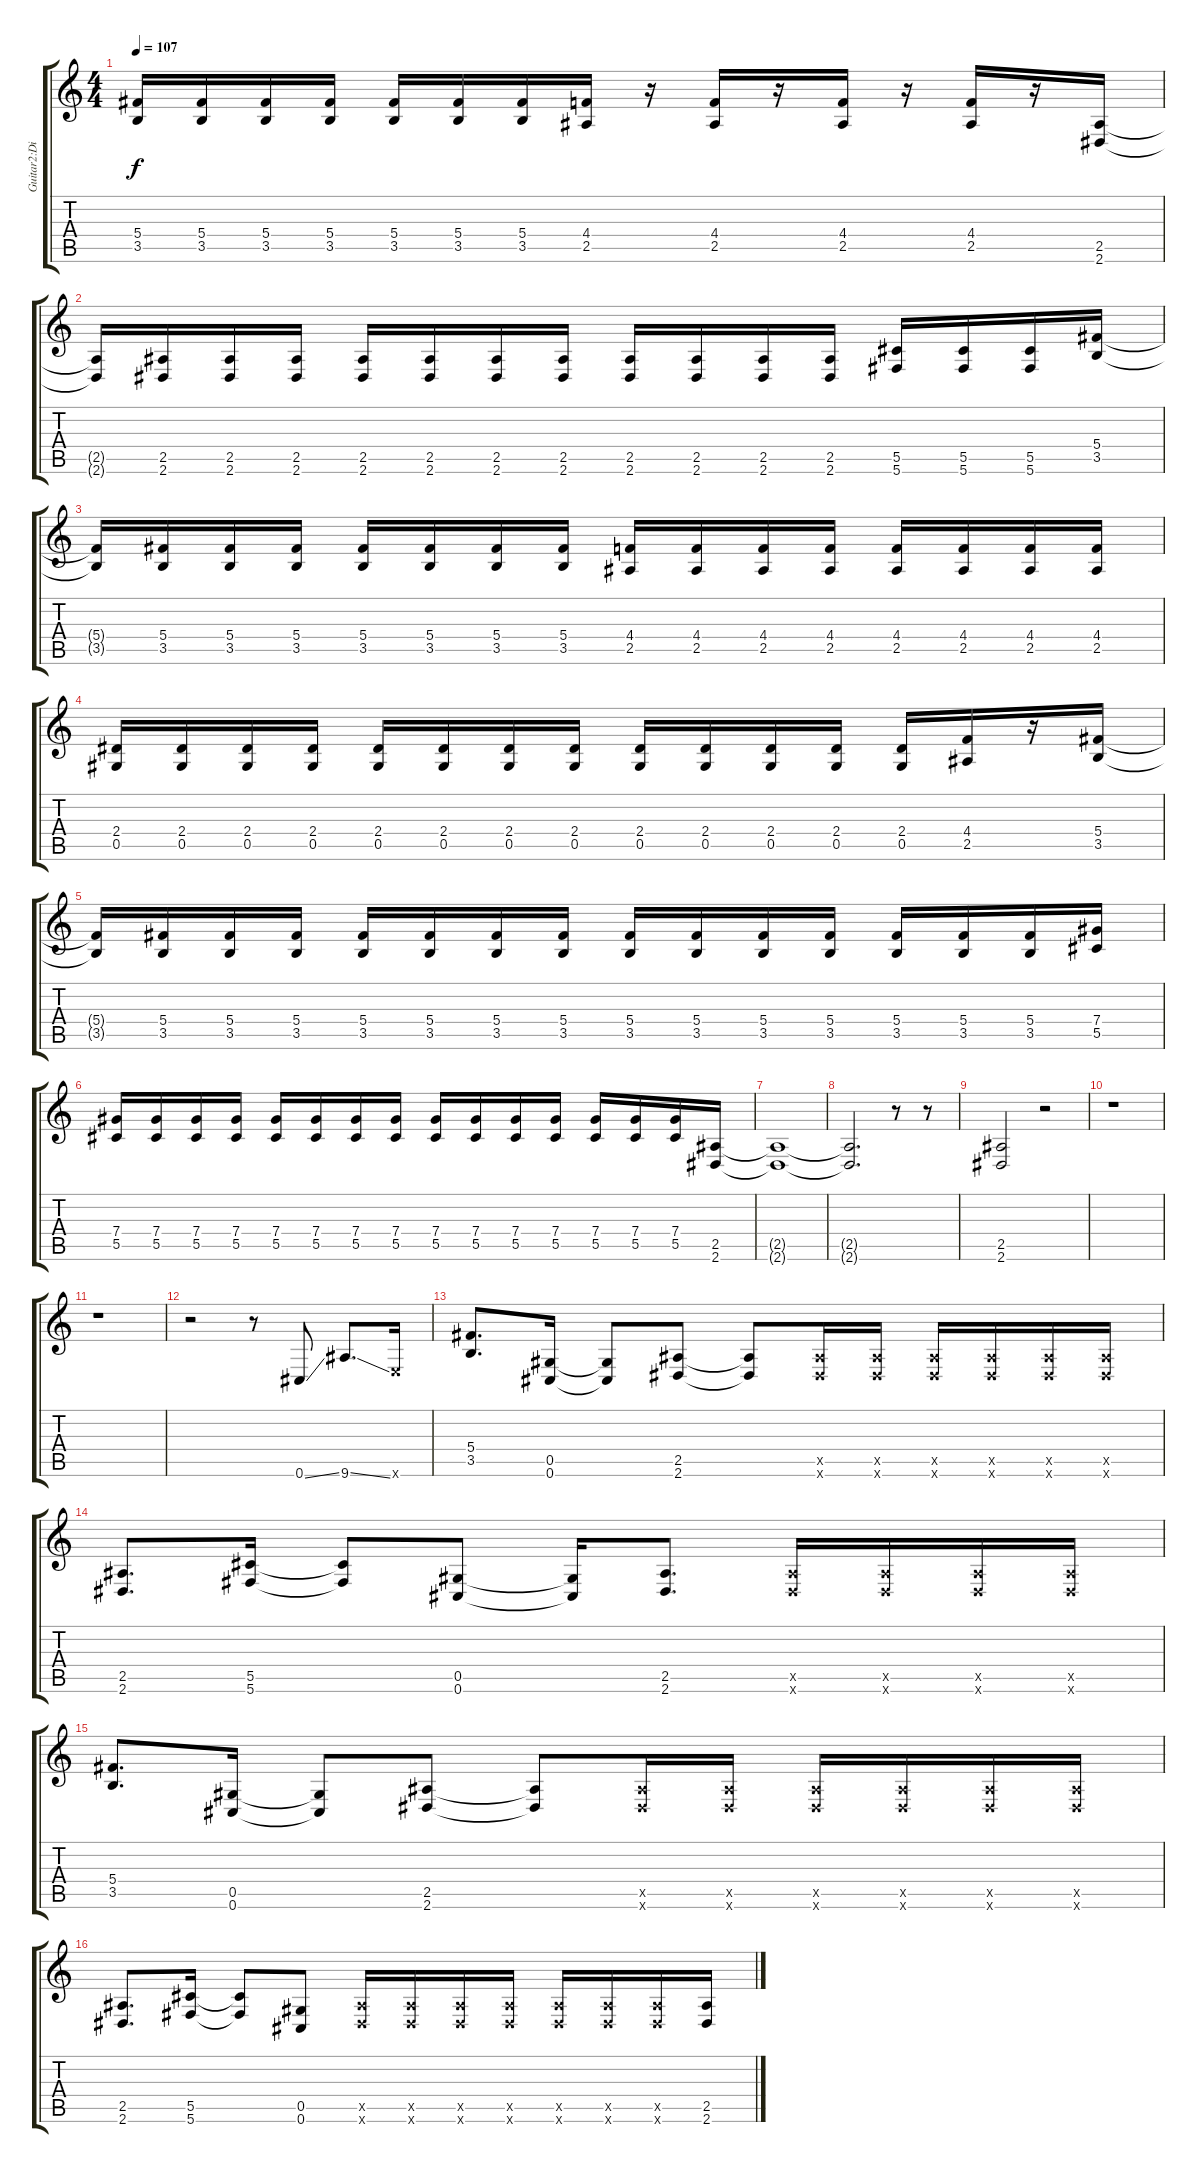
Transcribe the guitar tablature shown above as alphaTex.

\track ("Guitar2:Distortion<Half Down, 6th=C#>" "Guitar2:Di") {instrument distortionguitar}
\staff {score tabs}
\tuning (Eb4 Bb3 Gb3 Db3 Ab2 Db2) {hide}
\ts (4 4)
\tempo 107
\clef g2
\ks c
(5.4{t} 3.5{t}).16{dy f} (5.4 3.5).16 (5.4 3.5).16 (5.4 3.5).16 (5.4 3.5).16 (5.4 3.5).16 (5.4 3.5).16 (4.4 2.5).16 r.16 (4.4 2.5).16 r.16 (4.4 2.5).16 r.16 (4.4 2.5).16 r.16 (2.5 2.6).16 |
(2.5{t} 2.6{t}).16 (2.5 2.6).16 (2.5 2.6).16 (2.5 2.6).16 (2.5 2.6).16 (2.5 2.6).16 (2.5 2.6).16 (2.5 2.6).16 (2.5 2.6).16 (2.5 2.6).16 (2.5 2.6).16 (2.5 2.6).16 (5.5 5.6).16 (5.5 5.6).16 (5.5 5.6).16 (5.4 3.5).16 |
(5.4{t} 3.5{t}).16 (5.4 3.5).16 (5.4 3.5).16 (5.4 3.5).16 (5.4 3.5).16 (5.4 3.5).16 (5.4 3.5).16 (5.4 3.5).16 (4.4 2.5).16 (4.4 2.5).16 (4.4 2.5).16 (4.4 2.5).16 (4.4 2.5).16 (4.4 2.5).16 (4.4 2.5).16 (4.4 2.5).16 |
(2.4 0.5).16 (2.4 0.5).16 (2.4 0.5).16 (2.4 0.5).16 (2.4 0.5).16 (2.4 0.5).16 (2.4 0.5).16 (2.4 0.5).16 (2.4 0.5).16 (2.4 0.5).16 (2.4 0.5).16 (2.4 0.5).16 (2.4 0.5).16 (4.4 2.5).16 r.16 (5.4 3.5).16 |
(5.4{t} 3.5{t}).16 (5.4 3.5).16 (5.4 3.5).16 (5.4 3.5).16 (5.4 3.5).16 (5.4 3.5).16 (5.4 3.5).16 (5.4 3.5).16 (5.4 3.5).16 (5.4 3.5).16 (5.4 3.5).16 (5.4 3.5).16 (5.4 3.5).16 (5.4 3.5).16 (5.4 3.5).16 (7.4 5.5).16 |
(7.4 5.5).16 (7.4 5.5).16 (7.4 5.5).16 (7.4 5.5).16 (7.4 5.5).16 (7.4 5.5).16 (7.4 5.5).16 (7.4 5.5).16 (7.4 5.5).16 (7.4 5.5).16 (7.4 5.5).16 (7.4 5.5).16 (7.4 5.5).16 (7.4 5.5).16 (7.4 5.5).16 (2.5 2.6).16 |
(2.5{t} 2.6{t}).1 |
(2.5{t} 2.6{t}).2{d} r.8 r.8 |
(2.5 2.6).2 r.2 |
r.1 |
r.1 |
r.2 r.8 0.6{ss}.8 9.6{ss}.8{d} 3.6{x}.16 |
(5.4 3.5).8{d} (0.5 0.6).16 (0.5{t} 0.6{t}).8 (2.5 2.6).8 (2.5{t} 2.6{t}).8 (2.5{x} 2.6{x}).16 (2.5{x} 2.6{x}).16 (2.5{x} 2.6{x}).16 (2.5{x} 2.6{x}).16 (2.5{x} 2.6{x}).16 (2.5{x} 2.6{x}).16 |
(2.5 2.6).8{d} (5.5 5.6).16 (5.5{t} 5.6{t}).8 (0.5 0.6).8 (0.5{t} 0.6{t}).16 (2.5 2.6).8{d} (2.5{x} 2.6{x}).16 (2.5{x} 2.6{x}).16 (2.5{x} 2.6{x}).16 (2.5{x} 2.6{x}).16 |
(5.4 3.5).8{d} (0.5 0.6).16 (0.5{t} 0.6{t}).8 (2.5 2.6).8 (2.5{t} 2.6{t}).8 (2.5{x} 2.6{x}).16 (2.5{x} 2.6{x}).16 (2.5{x} 2.6{x}).16 (2.5{x} 2.6{x}).16 (2.5{x} 2.6{x}).16 (2.5{x} 2.6{x}).16 |
(2.5 2.6).8{d} (5.5 5.6).16 (5.5{t} 5.6{t}).8 (0.5 0.6).8 (2.5{x} 2.6{x}).16 (2.5{x} 2.6{x}).16 (2.5{x} 2.6{x}).16 (2.5{x} 2.6{x}).16 (2.5{x} 2.6{x}).16 (2.5{x} 2.6{x}).16 (2.5{x} 2.6{x}).16 (2.5 2.6).16
